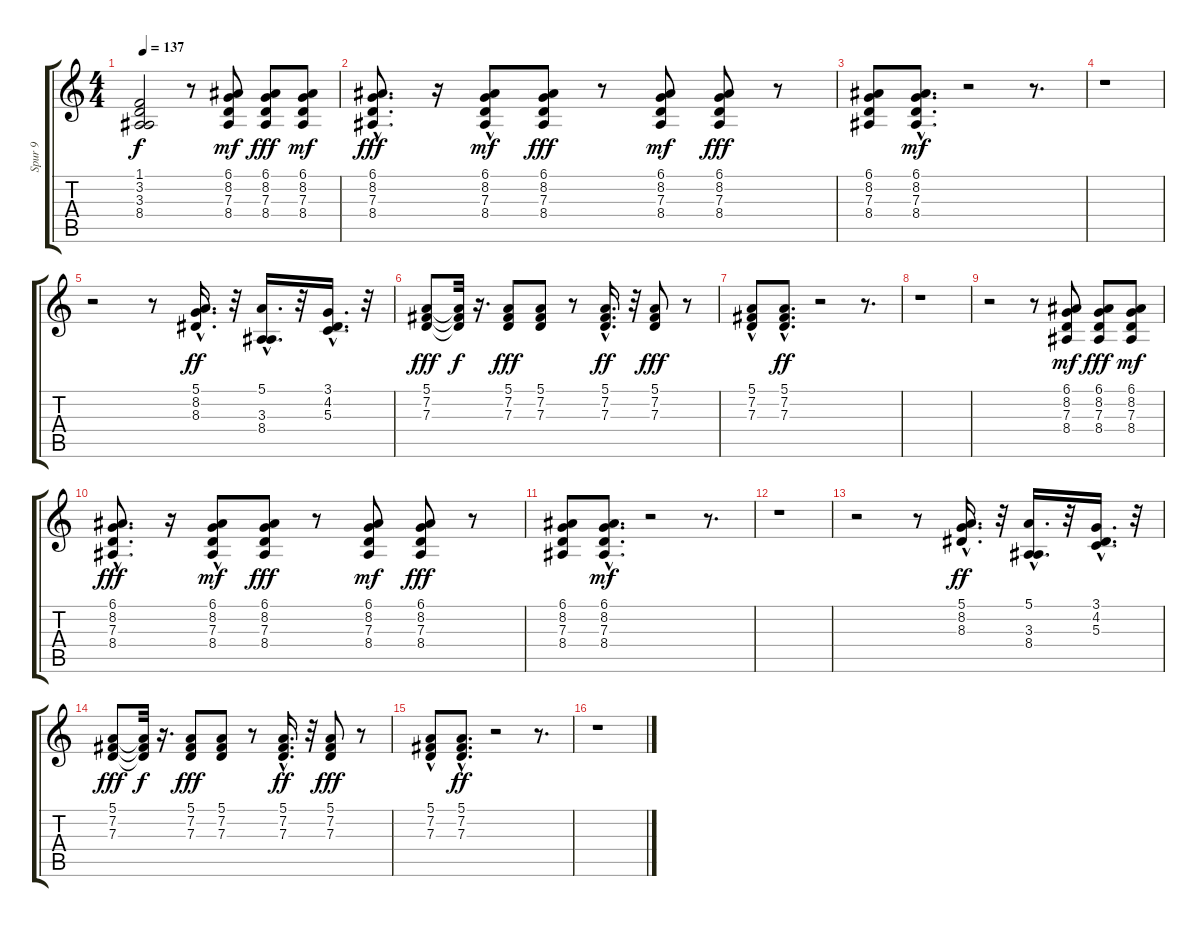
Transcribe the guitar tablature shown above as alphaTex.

\track ("Spur 9" "Spur 9") {instrument voiceoohs}
\staff {score tabs}
\tuning (E4 B3 G3 D3 A2 E2) {hide}
\ts (4 4)
\tempo 137
\clef g2
\ks c
(1.1{t} 3.2{t} 3.3{t} 8.4{t}).2{dy f} r.8 (6.1 8.2 7.3 8.4).8{dy mf} (6.1 8.2 7.3 8.4).8{dy fff} (6.1 8.2 7.3 8.4).8{dy mf} |
(6.1{hac} 8.2{hac} 7.3{hac} 8.4{hac}).8{d dy fff} r.16 (6.1 8.2 7.3 8.4{hac}).8{dy mf} (6.1 8.2 7.3 8.4).8{dy fff} r.8 (6.1 8.2 7.3 8.4).8{dy mf} (6.1 8.2 7.3 8.4).8{dy fff} r.8 |
(6.1 8.2 7.3 8.4).8 (6.1{hac} 8.2{hac} 7.3{hac} 8.4{hac}).8{d dy mf} r.2 r.8{d} |
r.1 |
r.2 r.8 (5.1{hac} 8.2{hac} 8.3{hac}).16{d dy ff} r.32 (5.1{hac} 3.3{hac} 8.4{hac}).16{d} r.32 (3.1{hac} 4.2{hac} 5.3{hac}).16{d} r.32 |
(5.1 7.2 7.3).8{dy fff} (5.1{t} 7.2{t} 7.3{t}).32{dy f} r.16{d} (5.1 7.2 7.3).8{dy fff} (5.1 7.2 7.3).8 r.8 (5.1{hac} 7.2{hac} 7.3{hac}).16{d dy ff} r.32 (5.1 7.2 7.3).8{dy fff} r.8 |
(5.1{hac} 7.2 7.3).8 (5.1{hac} 7.2 7.3{hac}).8{d dy ff} r.2 r.8{d} |
r.1 |
r.2 r.8 (6.1 8.2 7.3 8.4).8{dy mf} (6.1 8.2 7.3 8.4).8{dy fff} (6.1 8.2 7.3 8.4).8{dy mf} |
(6.1{hac} 8.2{hac} 7.3{hac} 8.4{hac}).8{d dy fff} r.16 (6.1 8.2 7.3 8.4{hac}).8{dy mf} (6.1 8.2 7.3 8.4).8{dy fff} r.8 (6.1 8.2 7.3 8.4).8{dy mf} (6.1 8.2 7.3 8.4).8{dy fff} r.8 |
(6.1 8.2 7.3 8.4).8 (6.1{hac} 8.2{hac} 7.3{hac} 8.4{hac}).8{d dy mf} r.2 r.8{d} |
r.1 |
r.2 r.8 (5.1{hac} 8.2{hac} 8.3{hac}).16{d dy ff} r.32 (5.1{hac} 3.3{hac} 8.4{hac}).16{d} r.32 (3.1{hac} 4.2{hac} 5.3{hac}).16{d} r.32 |
(5.1 7.2 7.3).8{dy fff} (5.1{t} 7.2{t} 7.3{t}).32{dy f} r.16{d} (5.1 7.2 7.3).8{dy fff} (5.1 7.2 7.3).8 r.8 (5.1{hac} 7.2{hac} 7.3{hac}).16{d dy ff} r.32 (5.1 7.2 7.3).8{dy fff} r.8 |
(5.1{hac} 7.2 7.3).8 (5.1{hac} 7.2 7.3{hac}).8{d dy ff} r.2 r.8{d} |
r.1
